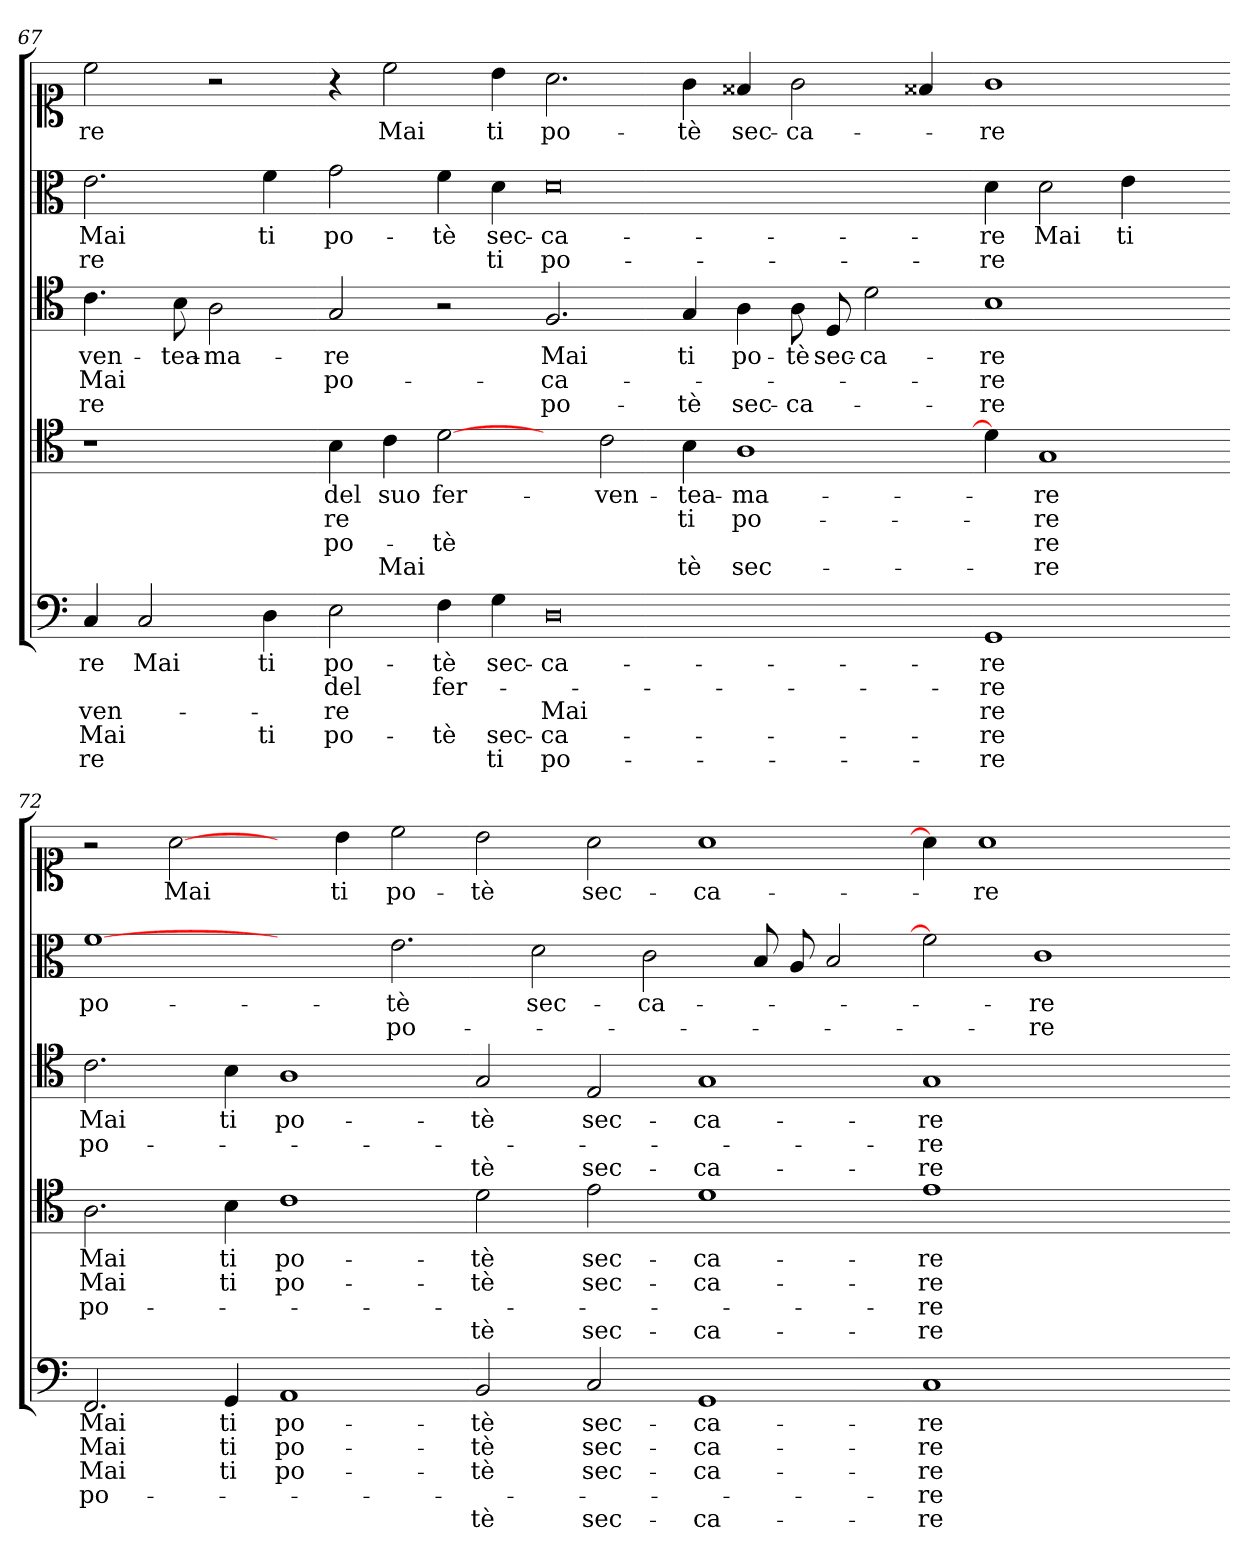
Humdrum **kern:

**kern	**text	**text	**text	**text	**text	**kern	**text	**text	**text	**text	**kern	**text	**text	**text	**kern	**text	**text	**kern	**text
*part5	*part5	*part5	*part5	*part5	*part5	*part4	*part4	*part4	*part4	*part4	*part3	*part3	*part3	*part3	*part2	*part2	*part2	*part1	*part1
*staff5	*staff5	*staff5	*staff5	*staff5	*staff5	*staff4	*staff4	*staff4	*staff4	*staff4	*staff3	*staff3	*staff3	*staff3	*staff2	*staff2	*staff2	*staff1	*staff1
*clefF4	*	*	*	*	*	*clefC4	*	*	*	*	*clefC4	*	*	*	*clefC3	*	*	*clefC1	*
*k[]	*	*	*	*	*	*k[]	*	*	*	*	*k[]	*	*	*	*k[]	*	*	*k[]	*
=67	=67	=67	=67	=67	=67	=67	=67	=67	=67	=67	=67	=67	=67	=67	=67	=67	=67	=67	=67
4C	re	.	ven-	Mai	re	1r	.	.	.	.	4.c	ven-	Mai	re	2.e	Mai	re	2cc	re
2C	Mai	.	.	.	.	.	.	.	.	.	.	.	.	.	.	.	.	.	.
.	.	.	.	.	.	.	.	.	.	.	8B	tea-	.	.	.	.	.	.	.
.	.	.	.	.	.	.	.	.	.	.	2A	ma-	.	.	.	.	.	2r	.
4D	ti	.	.	ti	.	.	.	.	.	.	.	.	.	.	4f	ti	.	.	.
=68-	=68-	=68-	=68-	=68-	=68-	=68-	=68-	=68-	=68-	=68-	=68-	=68-	=68-	=68-	=68-	=68-	=68-	=68-	=68-
2E	po-	del	re	po-	.	4B	del	re	po-	.	2G	re	po-	.	2g	po-	.	4r	.
.	.	.	.	.	.	4c	suo	.	.	Mai	.	.	.	.	.	.	.	2cc	Mai
4F	tè	fer-	.	tè	.	[2d	fer-	.	tè	.	2r	.	.	.	4f	tè	.	.	.
4G	sec-	.	.	sec-	ti	.	.	.	.	.	.	.	.	.	4d	sec-	ti	4b	ti
0D	ca-	.	Mai	ca-	po-	4ryy	.	.	.	.	2.F	Mai	ca-	po-	0d	ca-	po-	2.a	po-
.	.	.	.	.	.	2c	ven-	.	.	.	.	.	.	.	.	.	.	.	.
.	.	.	.	.	.	4B	tea-	ti	.	tè	4G	ti	.	tè	.	.	.	4g	tè
.	.	.	.	.	.	1A	ma-	po-	.	sec-	4A	po-	.	sec-	.	.	.	4f##X	sec-
.	.	.	.	.	.	.	.	.	.	.	8A	tè	.	ca-	.	.	.	2g	ca-
.	.	.	.	.	.	.	.	.	.	.	8D	sec-	.	.	.	.	.	.	.
.	.	.	.	.	.	.	.	.	.	.	2d	ca-	.	.	.	.	.	.	.
.	.	.	.	.	.	.	.	.	.	.	.	.	.	.	.	.	.	4f##X	.
=71-	=71-	=71-	=71-	=71-	=71-	=71-	=71-	=71-	=71-	=71-	=71-	=71-	=71-	=71-	=71-	=71-	=71-	=71-	=71-
1GG	re	re	re	re	re	4d]	.	.	.	.	1B	re	re	re	4d	re	re	1g	re
.	.	.	.	.	.	1G	re	re	re	re	.	.	.	.	2d	Mai	.	.	.
.	.	.	.	.	.	.	.	.	.	.	.	.	.	.	4e	ti	.	.	.
4ryy	.	.	.	.	.	.	.	.	.	.	4ryy	.	.	.	4ryy	.	.	4ryy	.
=72-	=72-	=72-	=72-	=72-	=72-	=72-	=72-	=72-	=72-	=72-	=72-	=72-	=72-	=72-	=72-	=72-	=72-	=72-	=72-
2.FF	Mai	Mai	Mai	po-	.	2.A	Mai	Mai	po-	.	2.c	Mai	po-	.	[1f	po-	.	2r	.
.	.	.	.	.	.	.	.	.	.	.	.	.	.	.	.	.	.	[2a	Mai
4GG	ti	ti	ti	.	.	4B	ti	ti	.	.	4B	ti	.	.	.	.	.	.	.
1AA	po-	po-	po-	.	.	1c	po-	po-	.	.	1A	po-	.	.	2ryy	.	.	4ryy	.
.	.	.	.	.	.	.	.	.	.	.	.	.	.	.	.	.	.	4b	ti
.	.	.	.	.	.	.	.	.	.	.	.	.	.	.	2.e	tè	po-	2cc	po-
2BB	tè	tè	tè	.	tè	2d	tè	tè	.	tè	2G	tè	.	tè	.	.	.	2b	tè
.	.	.	.	.	.	.	.	.	.	.	.	.	.	.	2d	sec-	.	.	.
2C	sec-	sec-	sec-	.	sec-	2e	sec-	sec-	.	sec-	2E	sec-	.	sec-	.	.	.	2a	sec-
.	.	.	.	.	.	.	.	.	.	.	.	.	.	.	2c	ca-	.	.	.
1GG	ca-	ca-	ca-	.	ca-	1d	ca-	ca-	.	ca-	1G	ca-	.	ca-	.	.	.	1a	ca-
.	.	.	.	.	.	.	.	.	.	.	.	.	.	.	8B	.	.	.	.
.	.	.	.	.	.	.	.	.	.	.	.	.	.	.	8A	.	.	.	.
.	.	.	.	.	.	.	.	.	.	.	.	.	.	.	2B	.	.	.	.
=76-	=76-	=76-	=76-	=76-	=76-	=76-	=76-	=76-	=76-	=76-	=76-	=76-	=76-	=76-	=76-	=76-	=76-	=76-	=76-
1C	re	re	re	re	re	1e	re	re	re	re	1G	re	re	re	2f]	.	.	4a]	.
.	.	.	.	.	.	.	.	.	.	.	.	.	.	.	.	.	.	1a	re
.	.	.	.	.	.	.	.	.	.	.	.	.	.	.	1c	re	re	.	.
2ryy	.	.	.	.	.	2ryy	.	.	.	.	2ryy	.	.	.	.	.	.	.	.
.	.	.	.	.	.	.	.	.	.	.	.	.	.	.	.	.	.	4ryy	.
=-	=-	=-	=-	=-	=-	=-	=-	=-	=-	=-	=-	=-	=-	=-	=-	=-	=-	=-	=-
*-	*-	*-	*-	*-	*-	*-	*-	*-	*-	*-	*-	*-	*-	*-	*-	*-	*-	*-	*-
